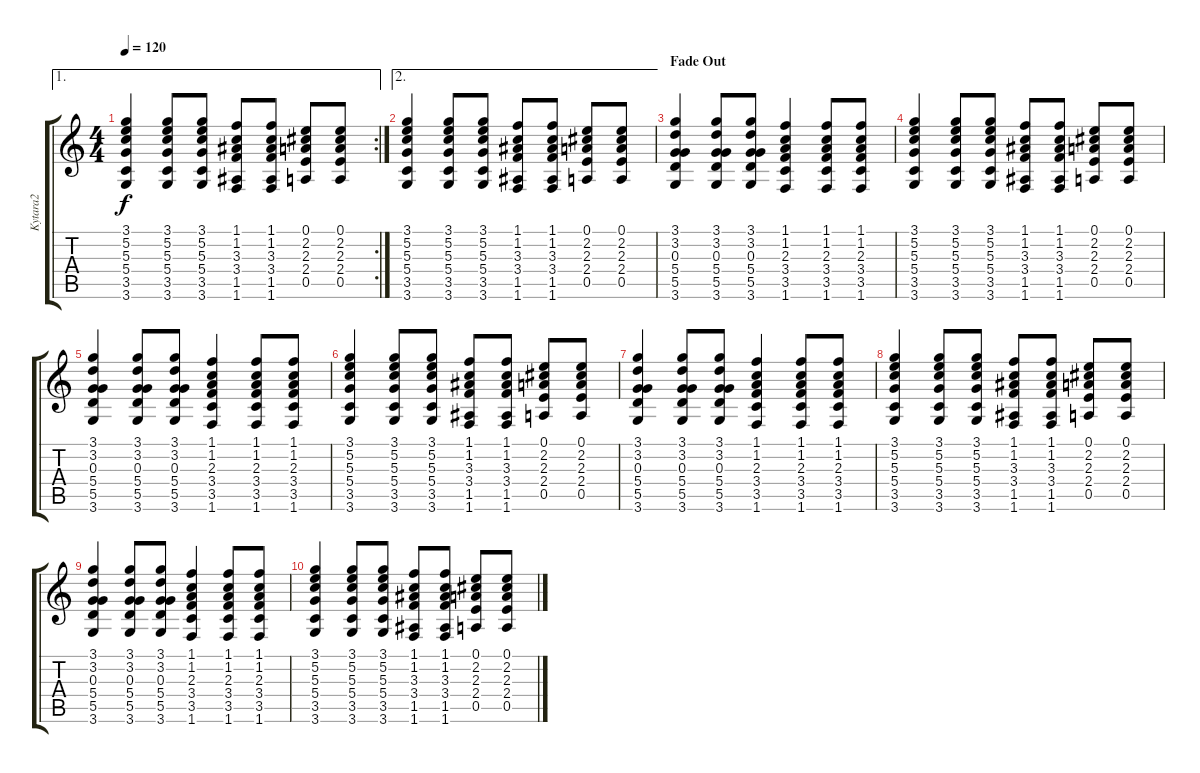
\track ("Kytara2" "Kytara2") {instrument distortionguitar}
\staff {score tabs}
\tuning (E4 B3 G3 D3 A2 E2) {hide}
\ae 1
\rc 2
\ts (4 4)
\tempo 120
\clef g2
\ks c
(3.1 5.2 5.3 5.4 3.5 3.6).4{dy f} (3.1 5.2 5.3 5.4 3.5 3.6).8 (3.1 5.2 5.3 5.4 3.5 3.6).8 (1.1 1.2 3.3 3.4 1.5 1.6).8 (1.1 1.2 3.3 3.4 1.5 1.6).8 (0.1 2.2 2.3 2.4 0.5).8 (0.1 2.2 2.3 2.4 0.5).8 |
\ae 2
(3.1 5.2 5.3 5.4 3.5 3.6).4 (3.1 5.2 5.3 5.4 3.5 3.6).8 (3.1 5.2 5.3 5.4 3.5 3.6).8 (1.1 1.2 3.3 3.4 1.5 1.6).8 (1.1 1.2 3.3 3.4 1.5 1.6).8 (0.1 2.2 2.3 2.4 0.5).8 (0.1 2.2 2.3 2.4 0.5).8 |
\section ("" "Fade Out")
(3.1 3.2 0.3 5.4 5.5 3.6).4 (3.1 3.2 0.3 5.4 5.5 3.6).8 (3.1 3.2 0.3 5.4 5.5 3.6).8 (1.1 1.2 2.3 3.4 3.5 1.6).4 (1.1 1.2 2.3 3.4 3.5 1.6).8 (1.1 1.2 2.3 3.4 3.5 1.6).8 |
(3.1 5.2 5.3 5.4 3.5 3.6).4 (3.1 5.2 5.3 5.4 3.5 3.6).8 (3.1 5.2 5.3 5.4 3.5 3.6).8 (1.1 1.2 3.3 3.4 1.5 1.6).8 (1.1 1.2 3.3 3.4 1.5 1.6).8 (0.1 2.2 2.3 2.4 0.5).8 (0.1 2.2 2.3 2.4 0.5).8 |
(3.1 3.2 0.3 5.4 5.5 3.6).4 (3.1 3.2 0.3 5.4 5.5 3.6).8 (3.1 3.2 0.3 5.4 5.5 3.6).8 (1.1 1.2 2.3 3.4 3.5 1.6).4 (1.1 1.2 2.3 3.4 3.5 1.6).8 (1.1 1.2 2.3 3.4 3.5 1.6).8 |
(3.1 5.2 5.3 5.4 3.5 3.6).4 (3.1 5.2 5.3 5.4 3.5 3.6).8 (3.1 5.2 5.3 5.4 3.5 3.6).8 (1.1 1.2 3.3 3.4 1.5 1.6).8 (1.1 1.2 3.3 3.4 1.5 1.6).8 (0.1 2.2 2.3 2.4 0.5).8 (0.1 2.2 2.3 2.4 0.5).8 |
(3.1 3.2 0.3 5.4 5.5 3.6).4 (3.1 3.2 0.3 5.4 5.5 3.6).8 (3.1 3.2 0.3 5.4 5.5 3.6).8 (1.1 1.2 2.3 3.4 3.5 1.6).4 (1.1 1.2 2.3 3.4 3.5 1.6).8 (1.1 1.2 2.3 3.4 3.5 1.6).8 |
(3.1 5.2 5.3 5.4 3.5 3.6).4 (3.1 5.2 5.3 5.4 3.5 3.6).8 (3.1 5.2 5.3 5.4 3.5 3.6).8 (1.1 1.2 3.3 3.4 1.5 1.6).8 (1.1 1.2 3.3 3.4 1.5 1.6).8 (0.1 2.2 2.3 2.4 0.5).8 (0.1 2.2 2.3 2.4 0.5).8 |
(3.1 3.2 0.3 5.4 5.5 3.6).4 (3.1 3.2 0.3 5.4 5.5 3.6).8 (3.1 3.2 0.3 5.4 5.5 3.6).8 (1.1 1.2 2.3 3.4 3.5 1.6).4 (1.1 1.2 2.3 3.4 3.5 1.6).8 (1.1 1.2 2.3 3.4 3.5 1.6).8 |
(3.1 5.2 5.3 5.4 3.5 3.6).4 (3.1 5.2 5.3 5.4 3.5 3.6).8 (3.1 5.2 5.3 5.4 3.5 3.6).8 (1.1 1.2 3.3 3.4 1.5 1.6).8 (1.1 1.2 3.3 3.4 1.5 1.6).8 (0.1 2.2 2.3 2.4 0.5).8 (0.1 2.2 2.3 2.4 0.5).8
